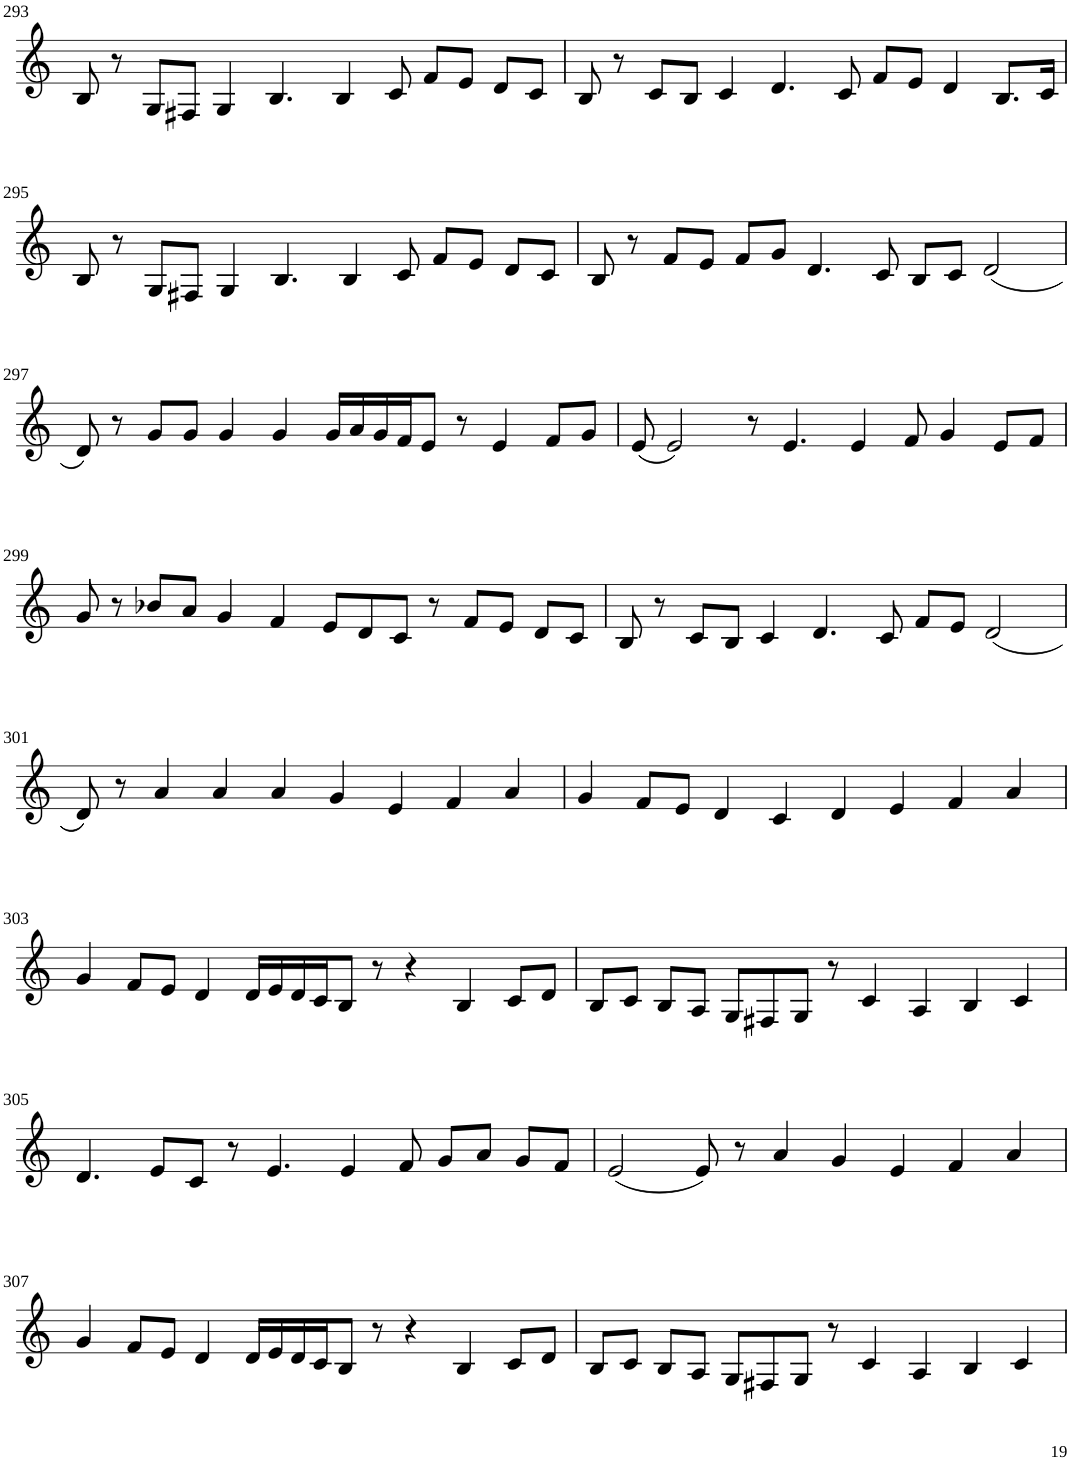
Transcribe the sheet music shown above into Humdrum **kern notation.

**kern
*part1
*staff1
*I"Violin
!!LO:PB:g=z
*clefG2
*k[]
*M8/4
=293
8B/
8r
8G/L
8F#X/J
4G/
4.B/
4B/
8c/
8f/L
8e/J
8d/L
8c/J
=294
8B/
8r
8c/L
8B/J
4c/
4.d/
8c/
8f/L
8e/J
4d/
8.B/L
16c/Jk
!!LO:LB:g=z
=295
8B/
8r
8G/L
8F#X/J
4G/
4.B/
4B/
8c/
8f/L
8e/J
8d/L
8c/J
=296
8B/
8r
8f/L
8e/J
8f/L
8g/J
4.d/
8c/
8B/L
8c/J
(2d/
!!LO:LB:g=z
=297
8d/)
8r
8g/L
8g/J
4g/
4g/
16g/LL
16a/
16g/
16f/J
8e/J
8r
4e/
8f/L
8g/J
=298
(8e/
2e/)
8r
4.e/
4e/
8f/
4g/
8e/L
8f/J
!!LO:LB:g=z
=299
8g/
8r
8b-X/L
8a/J
4g/
4f/
8e/L
8d/
8c/J
8r
8f/L
8e/J
8d/L
8c/J
=300
8B/
8r
8c/L
8B/J
4c/
4.d/
8c/
8f/L
8e/J
(2d/
!!LO:LB:g=z
=301
8d/)
8r
4a/
4a/
4a/
4g/
4e/
4f/
4a/
=302
4g/
8f/L
8e/J
4d/
4c/
4d/
4e/
4f/
4a/
!!LO:LB:g=z
=303
4g/
8f/L
8e/J
4d/
16d/LL
16e/
16d/
16c/J
8B/J
8r
4r
4B/
8c/L
8d/J
=304
8B/L
8c/J
8B/L
8A/J
8G/L
8F#X/
8G/J
8r
4c/
4A/
4B/
4c/
!!LO:LB:g=z
=305
4.d/
8e/L
8c/J
8r
4.e/
4e/
8f/
8g/L
8a/J
8g/L
8f/J
=306
(2e/
8e/)
8r
4a/
4g/
4e/
4f/
4a/
!!LO:LB:g=z
=307
4g/
8f/L
8e/J
4d/
16d/LL
16e/
16d/
16c/J
8B/J
8r
4r
4B/
8c/L
8d/J
=308
8B/L
8c/J
8B/L
8A/J
8G/L
8F#X/
8G/J
8r
4c/
4A/
4B/
4c/
=
*-
